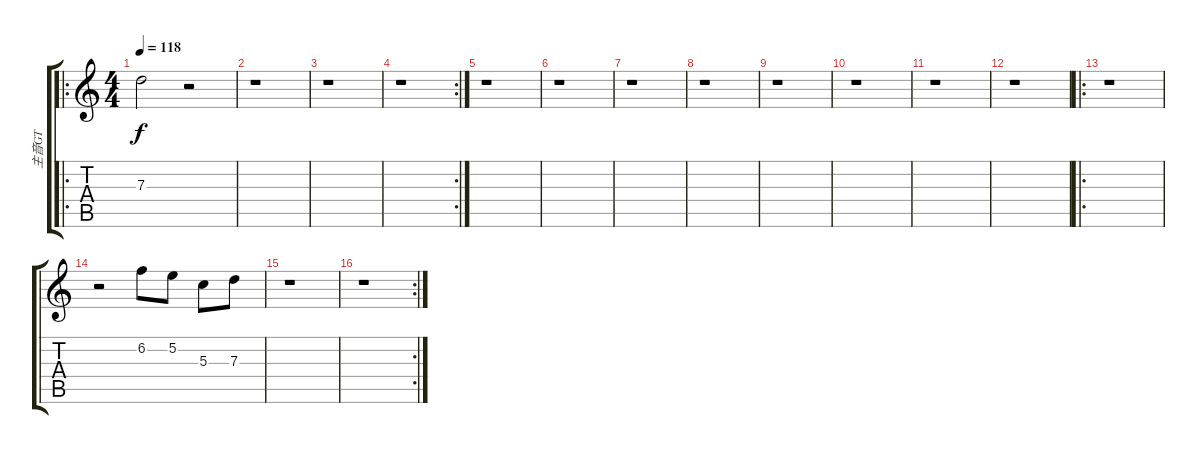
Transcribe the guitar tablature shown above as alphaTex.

\track ("主音GT" "主音GT") {instrument overdrivenguitar}
\staff {score tabs}
\tuning (E4 B3 G3 D3 A2 E2) {hide}
\ro
\ts (4 4)
\tempo 118
\clef g2
\ks c
7.3{t}.2{dy f} r.2 |
r.1 |
r.1 |
\rc 2
r.1 |
r.1 |
r.1 |
r.1 |
r.1 |
r.1 |
r.1 |
r.1 |
r.1 |
\ro
r.1 |
r.2 6.2.8 5.2.8 5.3.8 7.3.8 |
r.1 |
\rc 2
r.1
